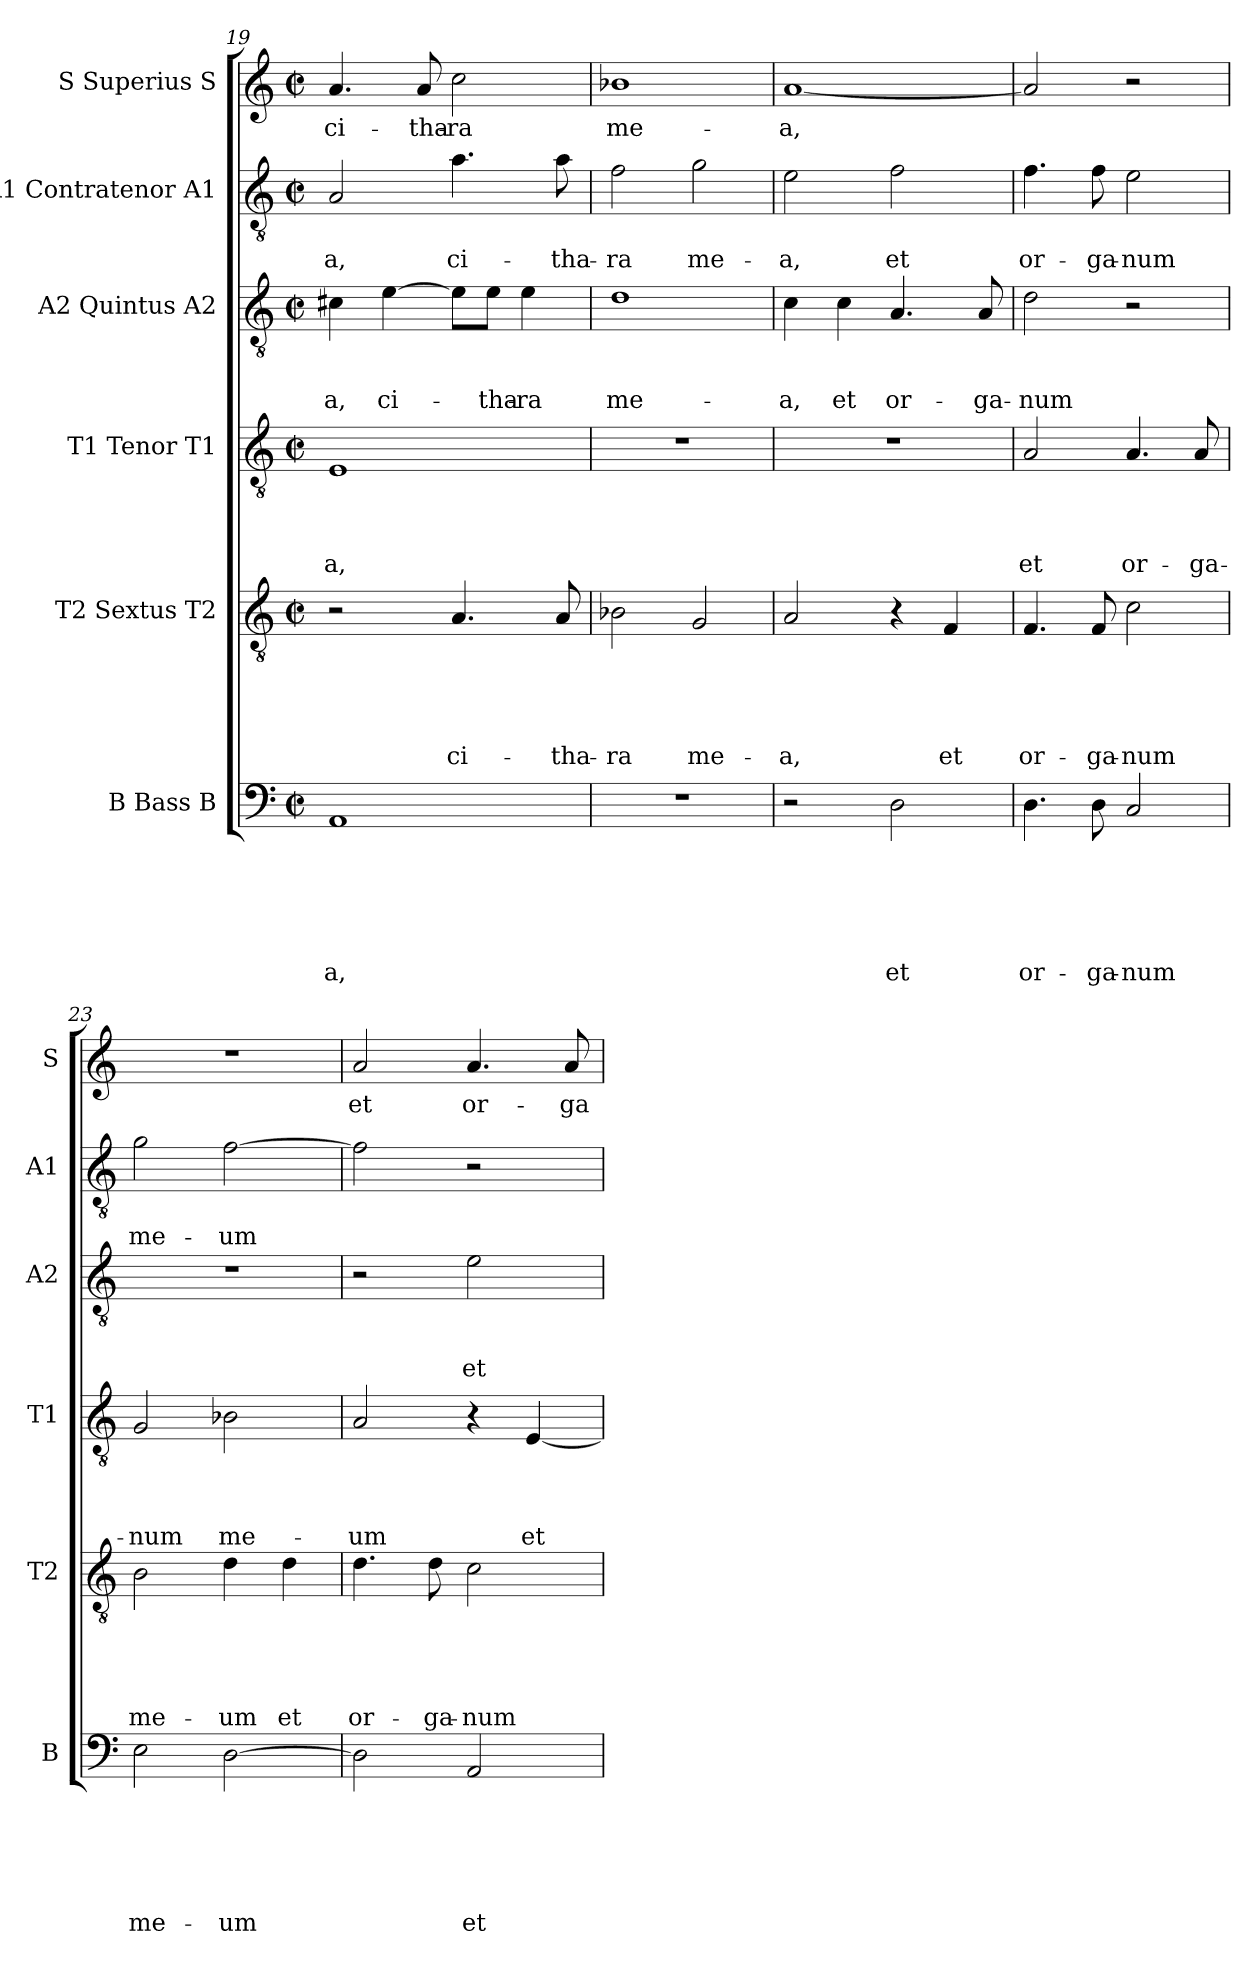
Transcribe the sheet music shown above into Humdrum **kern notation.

**kern	**text	**text	**text	**text	**text	**text	**kern	**text	**text	**text	**text	**text	**kern	**text	**text	**text	**text	**kern	**text	**text	**text	**kern	**text	**text	**kern	**text
*part6	*part6	*part6	*part6	*part6	*part6	*part6	*part5	*part5	*part5	*part5	*part5	*part5	*part4	*part4	*part4	*part4	*part4	*part3	*part3	*part3	*part3	*part2	*part2	*part2	*part1	*part1
*staff6	*staff6	*staff6	*staff6	*staff6	*staff6	*staff6	*staff5	*staff5	*staff5	*staff5	*staff5	*staff5	*staff4	*staff4	*staff4	*staff4	*staff4	*staff3	*staff3	*staff3	*staff3	*staff2	*staff2	*staff2	*staff1	*staff1
*I"B Bass B	*	*	*	*	*	*	*I"T2 Sextus T2	*	*	*	*	*	*I"T1 Tenor T1	*	*	*	*	*I"A2 Quintus A2	*	*	*	*I"A1 Contratenor A1	*	*	*I"S Superius S	*
*I'B	*	*	*	*	*	*	*I'T2	*	*	*	*	*	*I'T1	*	*	*	*	*I'A2	*	*	*	*I'A1	*	*	*I'S	*
*clefF4	*	*	*	*	*	*	*clefGv2	*	*	*	*	*	*clefGv2	*	*	*	*	*clefGv2	*	*	*	*clefGv2	*	*	*clefG2	*
*k[]	*	*	*	*	*	*	*k[]	*	*	*	*	*	*k[]	*	*	*	*	*k[]	*	*	*	*k[]	*	*	*k[]	*
*C:	*	*	*	*	*	*	*C:	*	*	*	*	*	*C:	*	*	*	*	*C:	*	*	*	*C:	*	*	*C:	*
*M2/2	*	*	*	*	*	*	*M2/2	*	*	*	*	*	*M2/2	*	*	*	*	*M2/2	*	*	*	*M2/2	*	*	*M2/2	*
*met(c|)	*	*	*	*	*	*	*met(c|)	*	*	*	*	*	*met(c|)	*	*	*	*	*met(c|)	*	*	*	*met(c|)	*	*	*met(c|)	*
=19	=19	=19	=19	=19	=19	=19	=19	=19	=19	=19	=19	=19	=19	=19	=19	=19	=19	=19	=19	=19	=19	=19	=19	=19	=19	=19
!	!	!	!	!	!	!LO:LY:b	!	!	!	!	!	!	!	!	!	!	!LO:LY:b	!	!	!	!LO:LY:b	!	!	!LO:LY:b	!	!LO:LY:b
1AA	.	.	.	.	.	-a,	2r	.	.	.	.	.	1E	.	.	.	-a,	4c#X\	.	.	-a,	2A/	.	-a,	4.a/	ci-
!	!	!	!	!	!	!	!	!	!	!	!	!	!	!	!	!	!	!	!	!	!LO:LY:b	!	!	!	!	!
.	.	.	.	.	.	.	.	.	.	.	.	.	.	.	.	.	.	[>4e\	.	.	ci-	.	.	.	.	.
!	!	!	!	!	!	!	!	!	!	!	!	!	!	!	!	!	!	!	!	!	!	!	!	!	!	!LO:LY:b
.	.	.	.	.	.	.	.	.	.	.	.	.	.	.	.	.	.	.	.	.	.	.	.	.	8a/	-tha-
!	!	!	!	!	!	!	!	!	!	!	!	!LO:LY:b	!	!	!	!	!	!	!	!	!	!	!	!LO:LY:b	!	!LO:LY:b:rj
.	.	.	.	.	.	.	4.A/	.	.	.	.	ci-	.	.	.	.	.	8e\L]	.	.	.	4.a\	.	ci-	2cc\	-ra
!	!	!	!	!	!	!	!	!	!	!	!	!	!	!	!	!	!	!	!	!	!LO:LY:b	!	!	!	!	!
.	.	.	.	.	.	.	.	.	.	.	.	.	.	.	.	.	.	8e\J	.	.	-tha-	.	.	.	.	.
!	!	!	!	!	!	!	!	!	!	!	!	!	!	!	!	!	!	!	!	!	!LO:LY:b:rj	!	!	!	!	!
.	.	.	.	.	.	.	.	.	.	.	.	.	.	.	.	.	.	4e\	.	.	-ra	.	.	.	.	.
!	!	!	!	!	!	!	!	!	!	!	!	!LO:LY:b	!	!	!	!	!	!	!	!	!	!	!	!LO:LY:b	!	!
.	.	.	.	.	.	.	8A/	.	.	.	.	-tha-	.	.	.	.	.	.	.	.	.	8a\	.	-tha-	.	.
=20	=20	=20	=20	=20	=20	=20	=20	=20	=20	=20	=20	=20	=20	=20	=20	=20	=20	=20	=20	=20	=20	=20	=20	=20	=20	=20
!	!	!	!	!	!	!	!	!	!	!	!	!LO:LY:b	!	!	!	!	!	!	!	!	!LO:LY:b	!	!	!LO:LY:b	!	!LO:LY:b
1r	.	.	.	.	.	.	2B-X\	.	.	.	.	-ra	1r	.	.	.	.	1d	.	.	me-	2f\	.	-ra	1b-X	me-
!	!	!	!	!	!	!	!	!	!	!	!	!LO:LY:b	!	!	!	!	!	!	!	!	!	!	!	!LO:LY:b	!	!
.	.	.	.	.	.	.	2G/	.	.	.	.	me-	.	.	.	.	.	.	.	.	.	2g\	.	me-	.	.
=21	=21	=21	=21	=21	=21	=21	=21	=21	=21	=21	=21	=21	=21	=21	=21	=21	=21	=21	=21	=21	=21	=21	=21	=21	=21	=21
!	!	!	!	!	!	!	!	!	!	!	!	!LO:LY:b	!	!	!	!	!	!	!	!	!LO:LY:b	!	!	!LO:LY:b	!	!LO:LY:b
2r	.	.	.	.	.	.	2A/	.	.	.	.	-a,	1r	.	.	.	.	4c\	.	.	-a,	2e\	.	-a,	[<1a	-a,
!	!	!	!	!	!	!	!	!	!	!	!	!	!	!	!	!	!	!	!	!	!LO:LY:b	!	!	!	!	!
.	.	.	.	.	.	.	.	.	.	.	.	.	.	.	.	.	.	4c\	.	.	et	.	.	.	.	.
!	!	!	!	!	!	!LO:LY:b	!	!	!	!	!	!	!	!	!	!	!	!	!	!	!LO:LY:b	!	!	!LO:LY:b	!	!
2D\	.	.	.	.	.	et	4r	.	.	.	.	.	.	.	.	.	.	4.A/	.	.	or-	2f\	.	et	.	.
!	!	!	!	!	!	!	!	!	!	!	!	!LO:LY:b	!	!	!	!	!	!	!	!	!	!	!	!	!	!
.	.	.	.	.	.	.	4F/	.	.	.	.	et	.	.	.	.	.	.	.	.	.	.	.	.	.	.
!	!	!	!	!	!	!	!	!	!	!	!	!	!	!	!	!	!	!	!	!	!LO:LY:b	!	!	!	!	!
.	.	.	.	.	.	.	.	.	.	.	.	.	.	.	.	.	.	8A/	.	.	-ga-	.	.	.	.	.
=22	=22	=22	=22	=22	=22	=22	=22	=22	=22	=22	=22	=22	=22	=22	=22	=22	=22	=22	=22	=22	=22	=22	=22	=22	=22	=22
!	!	!	!	!	!	!LO:LY:b	!	!	!	!	!	!LO:LY:b	!	!	!	!	!LO:LY:b	!	!	!	!LO:LY:b:rj	!	!	!LO:LY:b	!	!
4.D\	.	.	.	.	.	or-	4.F/	.	.	.	.	or-	2A/	.	.	.	et	2d\	.	.	-num	4.f\	.	or-	2a/]	.
!	!	!	!	!	!	!LO:LY:b	!	!	!	!	!	!LO:LY:b	!	!	!	!	!	!	!	!	!	!	!	!LO:LY:b	!	!
8D\	.	.	.	.	.	-ga-	8F/	.	.	.	.	-ga-	.	.	.	.	.	.	.	.	.	8f\	.	-ga-	.	.
!	!	!	!	!	!	!LO:LY:b:rj	!	!	!	!	!	!LO:LY:b:rj	!	!	!	!	!LO:LY:b	!	!	!	!	!	!	!LO:LY:b:rj	!	!
2C/	.	.	.	.	.	-num	2c\	.	.	.	.	-num	4.A/	.	.	.	or-	2r	.	.	.	2e\	.	-num	2r	.
!	!	!	!	!	!	!	!	!	!	!	!	!	!	!	!	!	!LO:LY:b	!	!	!	!	!	!	!	!	!
.	.	.	.	.	.	.	.	.	.	.	.	.	8A/	.	.	.	-ga-	.	.	.	.	.	.	.	.	.
=23	=23	=23	=23	=23	=23	=23	=23	=23	=23	=23	=23	=23	=23	=23	=23	=23	=23	=23	=23	=23	=23	=23	=23	=23	=23	=23
!	!	!	!	!	!	!LO:LY:b	!	!	!	!	!	!LO:LY:b	!	!	!	!	!LO:LY:b:rj	!	!	!	!	!	!	!LO:LY:b	!	!
2E\	.	.	.	.	.	me-	2B\	.	.	.	.	me-	2G/	.	.	.	-num	1r	.	.	.	2g\	.	me-	1r	.
!	!	!	!	!	!	!LO:LY:b	!	!	!	!	!	!LO:LY:b	!	!	!	!	!LO:LY:b	!	!	!	!	!	!	!LO:LY:b	!	!
[>2D\	.	.	.	.	.	-um	4d\	.	.	.	.	-um	2B-X\	.	.	.	me-	.	.	.	.	[>2f\	.	-um	.	.
!	!	!	!	!	!	!	!	!	!	!	!	!LO:LY:b	!	!	!	!	!	!	!	!	!	!	!	!	!	!
.	.	.	.	.	.	.	4d\	.	.	.	.	et	.	.	.	.	.	.	.	.	.	.	.	.	.	.
=24	=24	=24	=24	=24	=24	=24	=24	=24	=24	=24	=24	=24	=24	=24	=24	=24	=24	=24	=24	=24	=24	=24	=24	=24	=24	=24
!	!	!	!	!	!	!	!	!	!	!	!	!LO:LY:b	!	!	!	!	!LO:LY:b	!	!	!	!	!	!	!	!	!LO:LY:b
2D\]	.	.	.	.	.	.	4.d\	.	.	.	.	or-	2A/	.	.	.	-um	2r	.	.	.	2f\]	.	.	2a/	et
!	!	!	!	!	!	!	!	!	!	!	!	!LO:LY:b	!	!	!	!	!	!	!	!	!	!	!	!	!	!
.	.	.	.	.	.	.	8d\	.	.	.	.	-ga-	.	.	.	.	.	.	.	.	.	.	.	.	.	.
!	!	!	!	!	!	!LO:LY:b	!	!	!	!	!	!LO:LY:b	!	!	!	!	!	!	!	!	!LO:LY:b	!	!	!	!	!LO:LY:b
2AA/	.	.	.	.	.	et	2c\	.	.	.	.	-num	4r	.	.	.	.	2e\	.	.	et	2r	.	.	4.a/	or-
!	!	!	!	!	!	!	!	!	!	!	!	!	!	!	!	!	!LO:LY:b	!	!	!	!	!	!	!	!	!
.	.	.	.	.	.	.	.	.	.	.	.	.	[<4E/	.	.	.	et	.	.	.	.	.	.	.	.	.
!	!	!	!	!	!	!	!	!	!	!	!	!	!	!	!	!	!	!	!	!	!	!	!	!	!	!LO:LY:b
.	.	.	.	.	.	.	.	.	.	.	.	.	.	.	.	.	.	.	.	.	.	.	.	.	8a/	-ga-
=	=	=	=	=	=	=	=	=	=	=	=	=	=	=	=	=	=	=	=	=	=	=	=	=	=	=
*-	*-	*-	*-	*-	*-	*-	*-	*-	*-	*-	*-	*-	*-	*-	*-	*-	*-	*-	*-	*-	*-	*-	*-	*-	*-	*-
